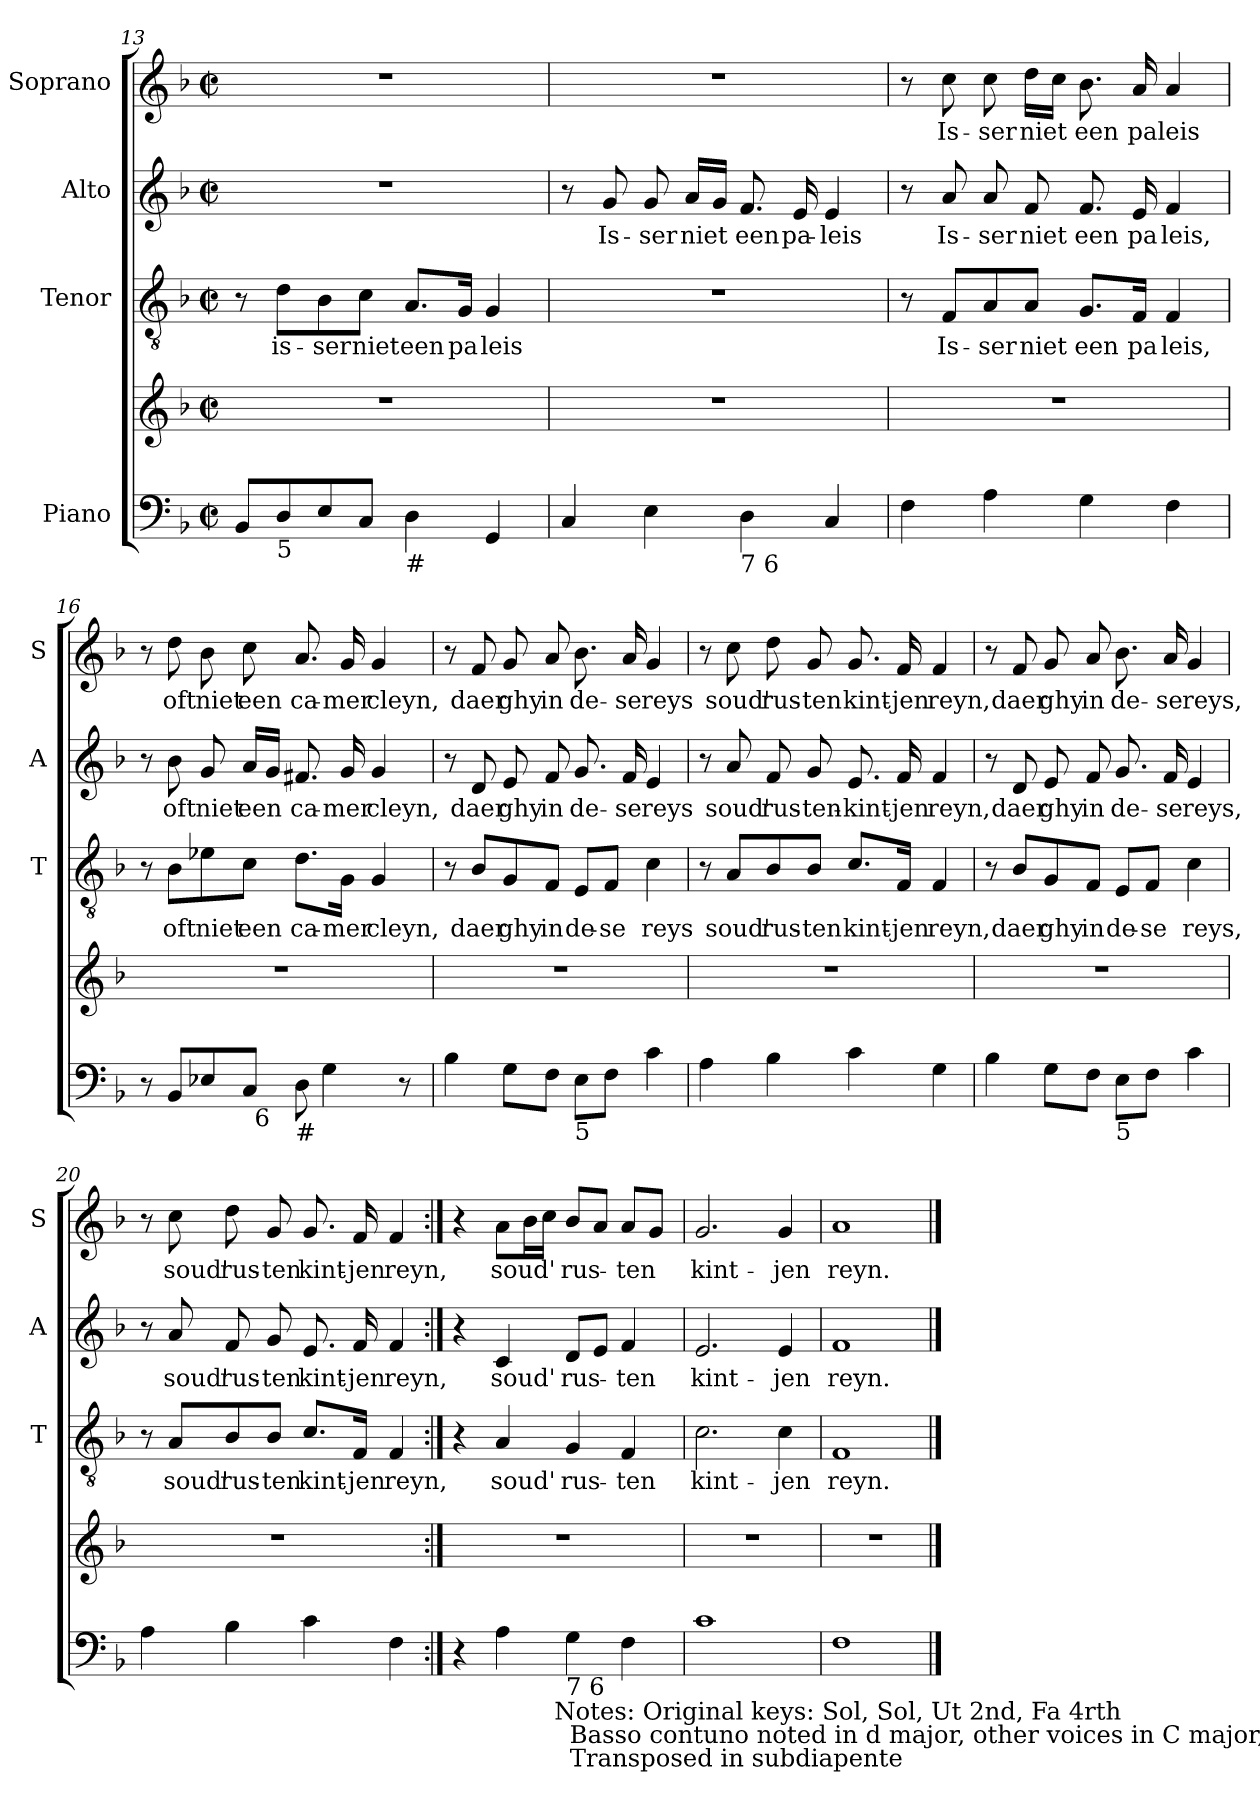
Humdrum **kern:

**kern	**kern	**kern	**text	**kern	**text	**kern	**text
*part4	*part4	*part3	*part3	*part2	*part2	*part1	*part1
*staff5	*staff4	*staff3	*staff3	*staff2	*staff2	*staff1	*staff1
*I"Piano	*	*I"Tenor	*	*I"Alto	*	*I"Soprano	*
*	*	*I'T	*	*I'A	*	*I'S	*
*clefF4	*clefG2	*clefGv2	*	*clefG2	*	*clefG2	*
*k[b-]	*k[b-]	*k[b-]	*	*k[b-]	*	*k[b-]	*
*F:	*F:	*F:	*	*F:	*	*F:	*
*M2/2	*M2/2	*M2/2	*	*M2/2	*	*M2/2	*
*met(c|)	*met(c|)	*met(c|)	*	*met(c|)	*	*met(c|)	*
=13	=13	=13	=13	=13	=13	=13	=13
8BB-/L	1r	8r	.	1r	.	1r	.
!LO:TX:b:t=5	!	!	!	!	!	!	!
8D/	.	8d\L	is-	.	.	.	.
8E/	.	8B-\	-ser	.	.	.	.
8C/J	.	8c\J	niet	.	.	.	.
!LO:TX:b:t=#	!	!	!	!	!	!	!
4D\	.	8.A/L	een	.	.	.	.
.	.	16G/Jk	pa	.	.	.	.
4GG/	.	4G/	leis	.	.	.	.
=14	=14	=14	=14	=14	=14	=14	=14
4C/	1r	1r	.	8r	.	1r	.
.	.	.	.	8g/	Is-	.	.
4E\	.	.	.	8g/	-ser	.	.
.	.	.	.	16a/LL	niet	.	.
.	.	.	.	16g/JJ	.	.	.
!LO:TX:b:t=7 6	!	!	!	!	!	!	!
4D\	.	.	.	8.f/	een	.	.
.	.	.	.	16e/	pa-	.	.
4C/	.	.	.	4e/	-leis	.	.
!!LO:LB:g=z
=15	=15	=15	=15	=15	=15	=15	=15
4F\	1r	8r	.	8r	.	8r	.
.	.	8F/L	Is-	8a/	Is-	8cc\	Is-
4A\	.	8A/	-ser	8a/	-ser	8cc\	-ser
.	.	8A/J	niet	8f/	niet	16dd\LL	niet
.	.	.	.	.	.	16cc\JJ	.
4G\	.	8.G/L	een	8.f/	een	8.b-\	een
.	.	16F/Jk	pa	16e/	pa	16a/	paleis
4F\	.	4F/	leis,	4f/	leis,	4a/	.
=16	=16	=16	=16	=16	=16	=16	=16
*^	*	*	*	*	*	*	*
8r	4ryy	1r	8r	.	8r	.	8r	.
8BB-/L	.	.	8B-\L	oft	8b-\	oft	8dd\	oft
8E-X/	8ryy	.	8e-X\	niet	8g/	niet	8b-\	niet
8C/J	32ryy	.	8c\J	een	16a/LL	een	8cc\	een
!	!LO:TX:b:t=6	!	!	!	!	!	!	!
.	2ryy	.	.	.	.	.	.	.
.	.	.	.	.	16g/JJ	.	.	.
!LO:TX:b:t=#	!	!	!	!	!	!	!	!
8D\	.	.	8.d\L	ca-	8.f#X/	ca-	8.a/	ca-
4G\	.	.	.	.	.	.	.	.
.	.	.	16G\Jk	-mer	16g/	-mer	16g/	-mer
.	.	.	4G/	cleyn,	4g/	cleyn,	4g/	cleyn,
8r	.	.	.	.	.	.	.	.
.	16.ryy	.	.	.	.	.	.	.
*v	*v	*	*	*	*	*	*	*
=17	=17	=17	=17	=17	=17	=17	=17
4B-\	1r	8r	.	8r	.	8r	.
.	.	8B-/L	daer	8d/	daer	8f/	daer
8G\L	.	8G/	ghy	8e/	ghy	8g/	ghy
8F\J	.	8F/J	in	8f/	in	8a/	in
!LO:TX:b:t=5	!	!	!	!	!	!	!
8E\L	.	8E/L	de-	8.g/	de-	8.b-\	de-
8F\J	.	8F/J	-se	.	.	.	.
.	.	.	.	16f/	-se	16a/	-se
4c\	.	4c\	reys	4e/	reys	4g/	reys
!!LO:PB:g=z
=18	=18	=18	=18	=18	=18	=18	=18
4A\	1r	8r	.	8r	.	8r	.
.	.	8A/L	soud'	8a/	soud'	8cc\	soud'
4B-\	.	8B-/	rus-	8f/	rus-	8dd\	rus-
.	.	8B-/J	-ten	8g/	-ten-	8g/	-ten
4c\	.	8.c/L	kint-	8.e/	-kint-	8.g/	kint-
.	.	16F/Jk	-jen	16f/	-jen	16f/	-jen
4G\	.	4F/	reyn,	4f/	reyn,	4f/	reyn,
=19	=19	=19	=19	=19	=19	=19	=19
4B-\	1r	8r	.	8r	.	8r	.
.	.	8B-/L	daer	8d/	daer	8f/	daer
8G\L	.	8G/	ghy	8e/	ghy	8g/	ghy
8F\J	.	8F/J	in	8f/	in	8a/	in
!LO:TX:b:t=5	!	!	!	!	!	!	!
8E\L	.	8E/L	de-	8.g/	de-	8.b-\	de-
8F\J	.	8F/J	-se	.	.	.	.
.	.	.	.	16f/	-se	16a/	-se
4c\	.	4c\	reys,	4e/	reys,	4g/	reys,
=20	=20	=20	=20	=20	=20	=20	=20
4A\	1r	8r	.	8r	.	8r	.
.	.	8A/L	soud'	8a/	soud'	8cc\	soud'
4B-\	.	8B-/	rus-	8f/	rus-	8dd\	rus-
.	.	8B-/J	-ten	8g/	-ten	8g/	-ten
4c\	.	8.c/L	kint-	8.e/	kint-	8.g/	kint-
.	.	16F/Jk	-jen	16f/	-jen	16f/	-jen
4F\	.	4F/	reyn,	4f/	reyn,	4f/	reyn,
!!LO:LB:g=z
=21:|!	=21:|!	=21:|!	=21:|!	=21:|!	=21:|!	=21:|!	=21:|!
*^	*	*	*	*	*	*	*
4r	4...ryy	1r	4r	.	4r	.	4r	.
4A\	.	.	4A/	soud'	4c/	soud'	8a\L	soud'
.	.	.	.	.	.	.	16b-\L	.
.	.	.	.	.	.	.	16cc\JJ	.
!	!LO:TX:b:t=Notes&colon; Original keys&colon; Sol, Sol, Ut 2nd, Fa 4rth\n           Basso contuno noted in d major, other voices in C major, in original print\n           Transposed in subdiapente	!	!	!	!	!	!	!
.	2ryy	.	.	.	.	.	.	.
!LO:TX:b:t=7 6	!	!	!	!	!	!	!	!
4G\	.	.	4G/	rus-	8d/L	rus-	8b-/L	rus-
.	.	.	.	.	8e/J	.	8a/J	.
4F\	.	.	4F/	-ten	4f/	-ten	8a/L	-ten
.	.	.	.	.	.	.	8g/J	.
.	32ryy	.	.	.	.	.	.	.
*v	*v	*	*	*	*	*	*	*
=22	=22	=22	=22	=22	=22	=22	=22
1c	1r	2.c\	kint-	2.e/	kint-	2.g/	kint-
.	.	4c\	-jen	4e/	-jen	4g/	-jen
=23	=23	=23	=23	=23	=23	=23	=23
1F	1r	1F	reyn.	1f	reyn.	1a	reyn.
==	==	==	==	==	==	==	==
*-	*-	*-	*-	*-	*-	*-	*-
